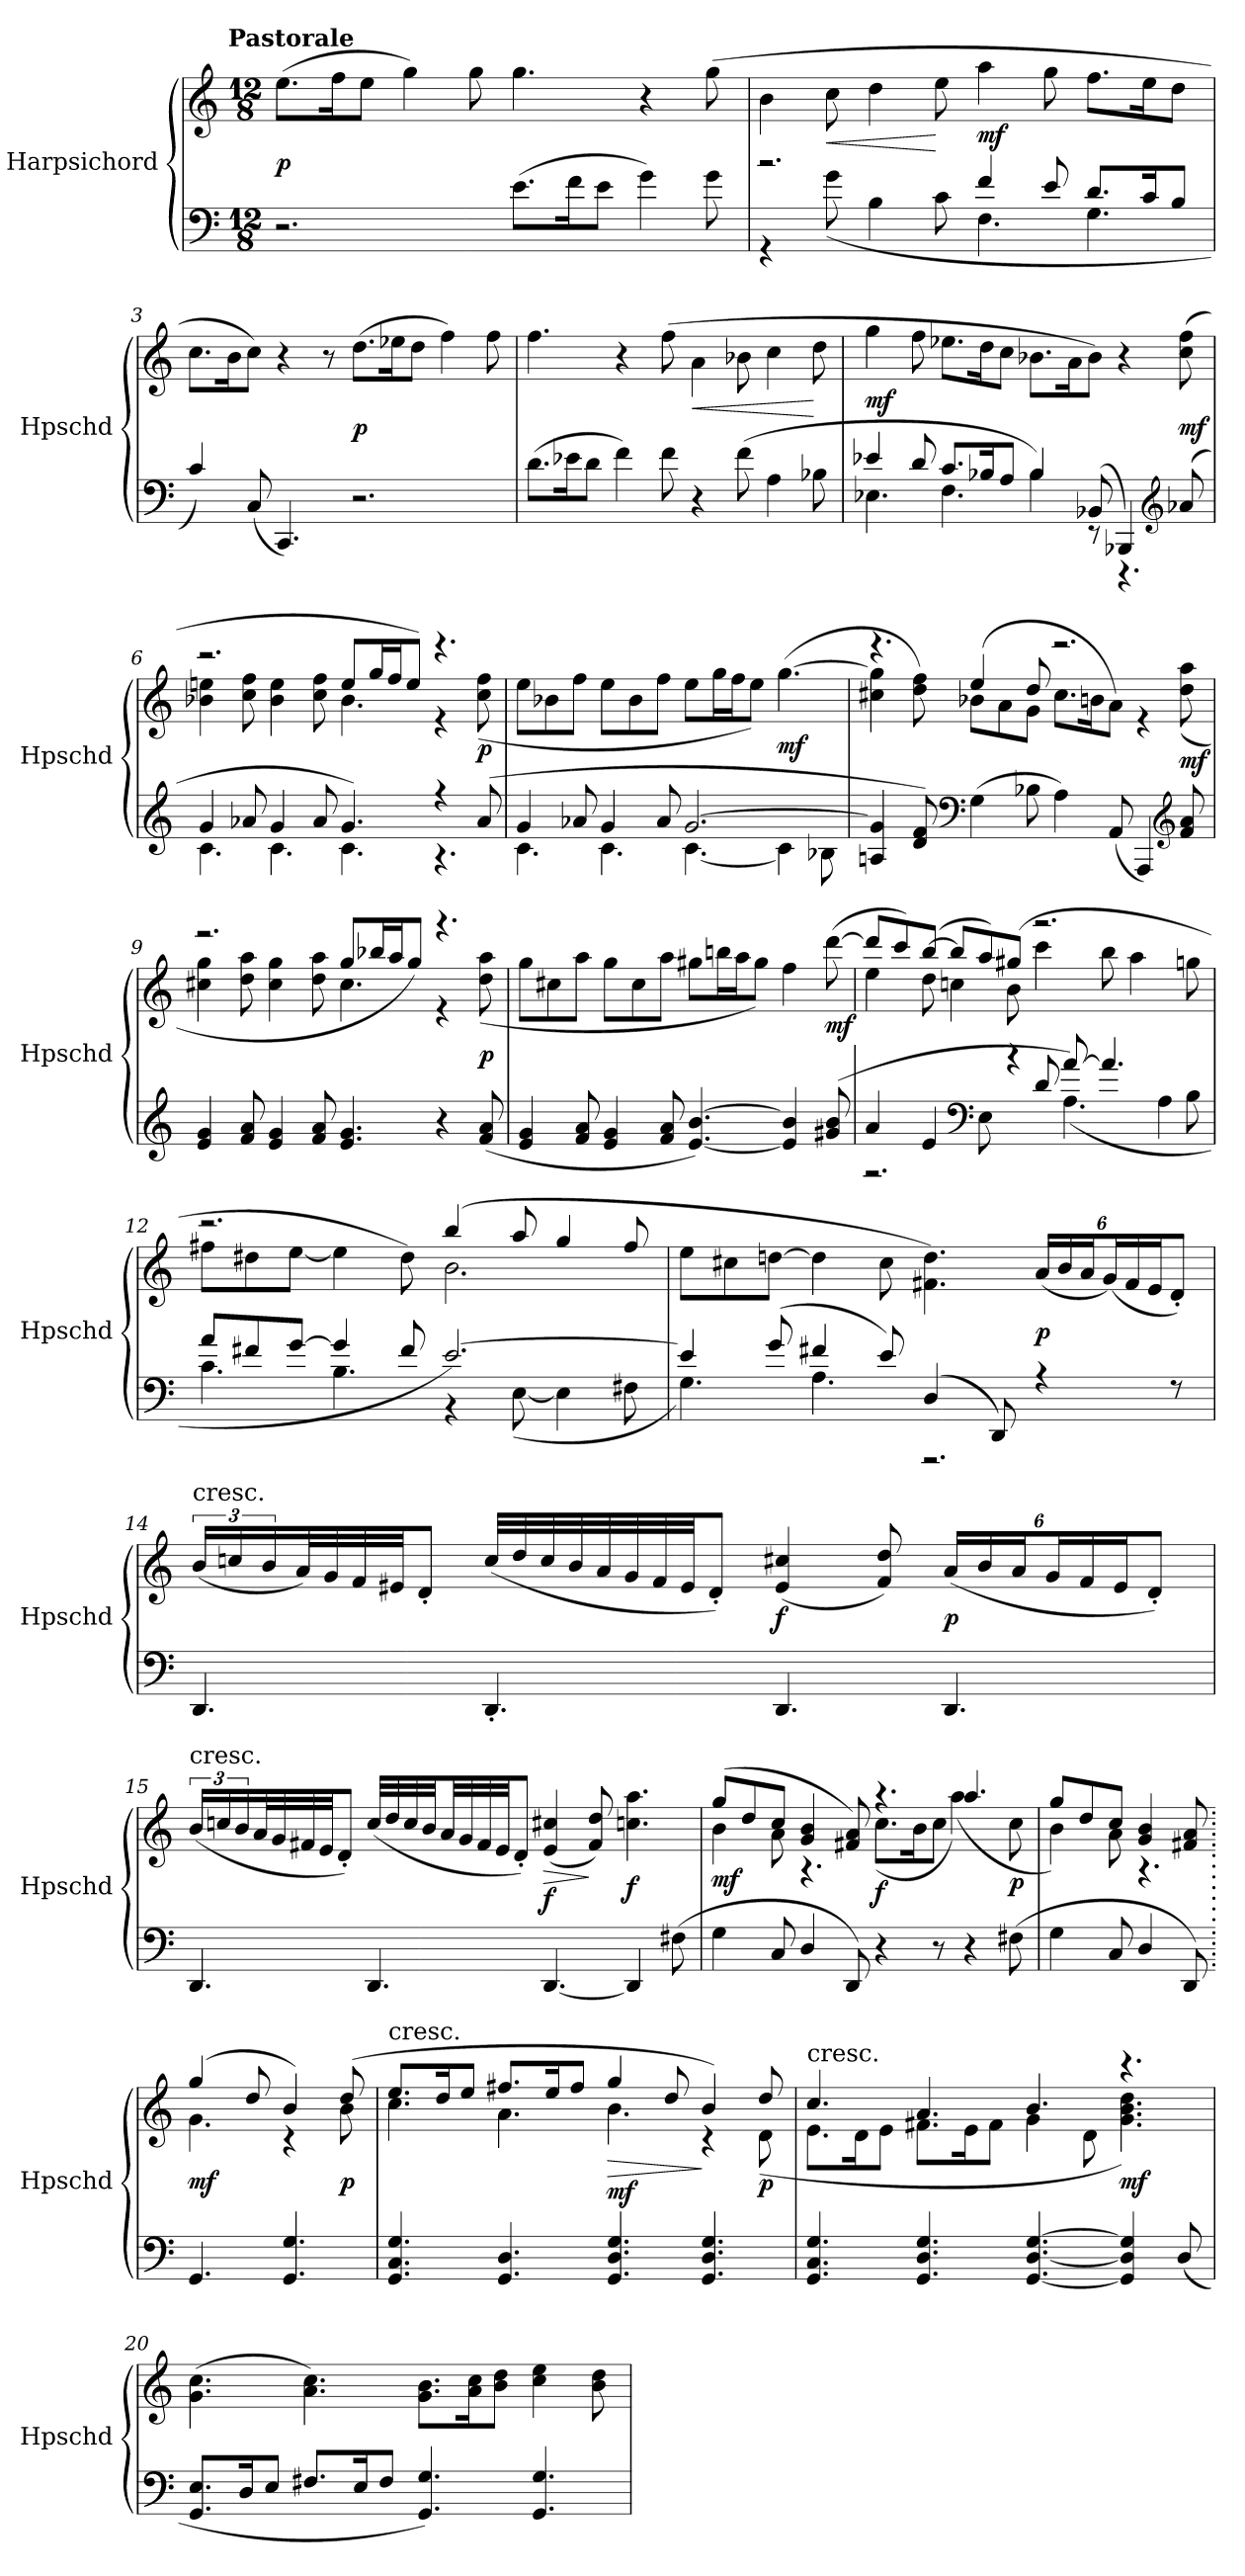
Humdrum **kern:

**kern	**kern	**dynam
*part1	*part1	*part1
*staff2	*staff1	*staff1/2
*I"Harpsichord	*	*
*I'Hpschd	*	*
*clefF4	*clefG2	*
*k[]	*k[]	*
!!LO:TX:omd:t=Pastorale
*M12/8	*M12/8	*
*MM114	*MM114	*
=1	=1	=1
2.r	(8.ee\L	p
.	16ff\K	.
.	8ee\J	.
.	4gg\)	.
.	8gg\	.
(8.e\L	4.gg\	.
16f\K	.	.
8e\J	.	.
4g\)	4r	.
8g\	(8gg\	.
=2	=2	=2
*^	*	*
2.r	4r	4b\	.
!	!	!	!LO:HP:b
.	(8g\	8cc\	<
.	4B\	4dd\	.
.	8c\	8ee\	[
4f/	4.F\	4aa\	mf
8e/	.	8gg\	.
8.d/L	4.G\	8.ff\L	.
16c/K	.	16ee\K	.
8B/J	.	8dd\J	.
*v	*v	*	*
=3	=3	=3
4c/)	8.cc\L	.
.	16b\K	.
(8C/	8cc\J)	.
4.CC/)	4r	.
.	8r	.
2.r	(8.dd\L	p
.	16ee-X\K	.
.	8dd\J	.
.	4ff\)	.
.	8ff\	.
=4	=4	=4
(8.d\L	4.ff\	.
16e-X\K	.	.
8d\J	.	.
4f\)	4r	.
8f\	(8ff\	.
!	!	!LO:HP:b
4r	4a\	<
(8f\	8b-X\	.
4A\	4cc\	.
8B-X\	8dd\	[
=5	=5	=5
*^	*	*
4e-X/	4.E-X\	4gg\	mf
8d/	.	8ff\	.
8.c/L	4.F\	8.ee-X\L	.
16B-X/K	.	16dd\K	.
8A/J	.	8cc\J	.
4B-/	4B-\)	8.b-X\L	.
.	.	16a\K	.
(8BB-X/	8r	8b-\J)	.
4BBB-X/)	4.r	4r	.
*clefG2	*	*	*
(8a-X/	.	(8cc\ 8ff\	mf
=6	=6	=6	=6
*	*	*^	*
4g/	4.c\	2.r	4b-X\ 4een\	.
8a-X/	.	.	8cc\ 8ff\	.
4g/	4.c\	.	4b-\ 4ee\	.
8a-/	.	.	8cc\ 8ff\	.
4.g/)	4.c\	8ee/L	4.b-\	.
.	.	16gg/L	.	.
.	.	16ff/J	.	.
.	.	8ee/J)	.	.
4r	4.r	4.r	4r	.
(8a-/	.	.	(8cc\ 8ff\	p
*	*	*v	*v	*
=7	=7	=7	=7
4g/	4.c\	8ee\L	.
.	.	8b-X\	.
8a-X/	.	8ff\J	.
4g/	4.c\	8ee\L	.
.	.	8b-\	.
8a-/	.	8ff\J	.
[2.g/	[4.c\	8ee\L	.
.	.	16gg\L	.
.	.	16ff\J	.
.	.	8ee\J)	.
.	4c\]	([4.gg\	mf
.	8B-X\	.	.
*v	*v	*	*
=8	=8	=8
*	*^	*
4An/ 4g]/	4.r	4cc#X\ 4gg]\	.
8d/ 8f/)	.	8dd\ 8ff\)	.
*clefF4	*	*	*
(4G\	(4ee/	8b-X\L	.
.	.	8a\	.
8B-X\	8dd/	8g\J	.
4A\)	2.r	8.cc#\L	.
.	.	16bn\K	.
(8AA/	.	8a\J)	.
4AAA/)	.	4r	.
*clefG2	*	*	*
8f/ 8a/	.	(8dd\ 8aa\	mf
=9	=9	=9	=9
4e/ 4g/	2.r	4cc#X\ 4gg\	.
8f/ 8a/	.	8dd\ 8aa\	.
4e/ 4g/	.	4cc#\ 4gg\	.
8f/ 8a/	.	8dd\ 8aa\	.
4.e/ 4.g/	8gg/L	4.cc#\	.
.	16bb-X/L	.	.
.	16aa/J	.	.
.	8gg/J)	.	.
4r	4.r	4r	.
(8f/ 8a/	.	(8dd\ 8aa\	p
*	*v	*v	*
=10	=10	=10
4e/ 4g/	8gg\L	.
.	8cc#X\	.
8f/ 8a/	8aa\J	.
4e/ 4g/	8gg\L	.
.	8cc#\	.
8f/ 8a/	8aa\J	.
[4.e/ [4.b/)	8gg#X\L	.
.	16bbn\L	.
.	16aa\J	.
.	8gg#\J)	.
4e]/ 4b]/	4ff\	.
(8g#X/ 8b/	([8ddd\	mf
=11	=11	=11
*^	*^	*
4a/	2.r	8ddd/L]	4ee\	.
.	.	8ccc/)	.	.
4e/	.	([8bb/J	8dd\	.
.	.	8bb/L]	4ccn\	.
*clefF4	*	*	*	*
8E\	.	8aa/)	.	.
4r	.	(8gg#X/J	8b\	.
.	8d/	2.r	4ccc\	.
[8a/	(4.A\)	.	.	.
4.a/]	.	.	8bb\	.
.	.	.	4aa\	.
.	4A\	.	.	.
8B\	.	.	8ggn\	.
=12	=12	=12	=12	=12
8a/L	4.c\	2.r	8ff#X\L	.
8f#X/	.	.	8dd#X\	.
[8g/J	.	.	[8ee\J	.
4g/]	4.B\	.	4ee\]	.
8f#/	.	.	8dd#\)	.
[2.e/)	4r	(4bb/	2.b\	.
.	([8E\	8aa/	.	.
.	4E\]	4gg/	.	.
.	8F#X\	8ff#/	.	.
*	*	*v	*v	*
=13	=13	=13	=13
4e/]	4.G\)	8ee\L	.
.	.	8cc#X\	.
(8g/	.	[8ddn\J	.
4f#X/	4.A\	4dd\]	.
8e/)	.	8cc#\	.
(4D/	2.r	4.f#X\ 4.dd\)	.
8DD/)	.	.	.
4r	.	(24a/LL	p
.	.	24b/	.
.	.	24a/J	.
.	.	(24g/L)	.
.	.	24f#/	.
.	.	24e/J	.
8r	.	8d'/J)	.
*v	*v	*	*
=14	=14	=14
!	!LO:TX:t=cresc.	!
4.DD/	(24b/LL	.
.	24ccn/	.
.	24b/	.
.	32a/L)	.
.	32g/	.
.	32f/	.
.	32e#X/JJ	.
.	8d'/J	.
4.DD'/	(32cc/LLL	.
.	32dd/	.
.	32cc/	.
.	32b/	.
.	32a/	.
.	32g/	.
.	32f/	.
.	32e#/JJ	.
.	8d'/J)	.
4.DD/	(4e#/ 4cc#X/	f
.	8f/ 8dd/)	.
4.DD/	(24a/LL	p
.	24b/	.
.	24a/J	.
.	24g/L	.
.	24f/	.
.	24e#/J	.
.	8d'/J)	.
=15	=15	=15
!	!LO:TX:t=cresc.	!
4.DD/	(24b/LL	.
.	24ccn/	.
.	24b/	.
.	32a/L	.
.	32g/	.
.	32f#X/	.
.	32e/JJ	.
.	8d'/J)	.
4.DD/	(32cc/LLL	.
.	32dd/	.
.	32cc/	.
.	32b/JJ	.
.	32a/LL	.
.	32g/	.
.	32f#/	.
.	32e/JJ	.
.	8d'/J)	.
!	!	!LO:HP:b
[4.DD/	(4e/ 4cc#X/	> f
.	8f#/ 8dd/)	]
4DD/]	4.ccn\ 4.aa\	f
(8F#X\	.	.
=16	=16	=16
*	*^	*
4G\	(8gg/L	4b\	mf
.	8dd/	.	.
8C/	8cc/J	8a\	.
4D/	4g/ 4b/	4.r	.
8DD/)	8f#X/ 8a/)	.	.
4r	4.r	(8.cc\L	f
.	.	16b\K	.
8r	.	8cc\J	.
4r	4.aa/	(4aa\)	.
(8F#X\	.	8cc\	p
=17	=17	=17	=17
4G\	8gg/L	4b\)	.
.	8dd/	.	.
8C/	8cc/J	8a\	.
4D/	4g/ 4b/	4.r	.
8DD/)	8f#X/ 8a/	.	.
=.	=.	=.	=.
*	*MM172	*	*
4.GG/	(4gg/	4.g\	mf
.	8dd/	.	.
4.GG/ 4.G/	4b/)	4r	.
.	(8dd/	8b\	p
=18	=18	=18	=18
!	!LO:TX:t=cresc.	!	!
4.GG/ 4.C/ 4.G/	8.ee/L	4.cc\	.
.	16dd/K	.	.
.	8ee/J	.	.
4.GG/ 4.D/	8.ff#X/L	4.a\	.
.	16ee/K	.	.
.	8ff#/J	.	.
!	!	!	!LO:HP:b
4.GG/ 4.D/ 4.G/	4gg/	4.b\	> mf
.	8dd/	.	.
4.GG/ 4.D/ 4.G/	4b/)	4r	]
.	8dd/	(8d\	p
=19	=19	=19	=19
!	!LO:TX:t=cresc.	!	!
4.GG/ 4.C/ 4.G/	4.cc/	8.e\L	.
.	.	16d\K	.
.	.	8e\J	.
4.GG/ 4.D/ 4.G/	4.a/	8.f#X\L	.
.	.	16e\K	.
.	.	8f#\J	.
[4.GG/ [4.D/ [4.G/	4.b/	4g\	.
.	.	8d\	.
4GG]/ 4D]/ 4G]/	4.r	4.g\ 4.b\ 4.dd\)	mf
(8D/	.	.	.
*	*v	*v	*
=20	=20	=20
8.GG/ 8.E/L	(4.g\ 4.cc\	.
16D/K	.	.
8E/J	.	.
8.F#X/L	4.a\ 4.cc\)	.
16E/K	.	.
8F#/J	.	.
4.GG/ 4.G/)	8.g\ 8.b\L	.
.	16a\ 16cc\K	.
.	8b\ 8dd\J	.
4.GG/ 4.G/	4cc\ 4ee\	.
.	8b\ 8dd\	.
=	=	=
*-	*-	*-
